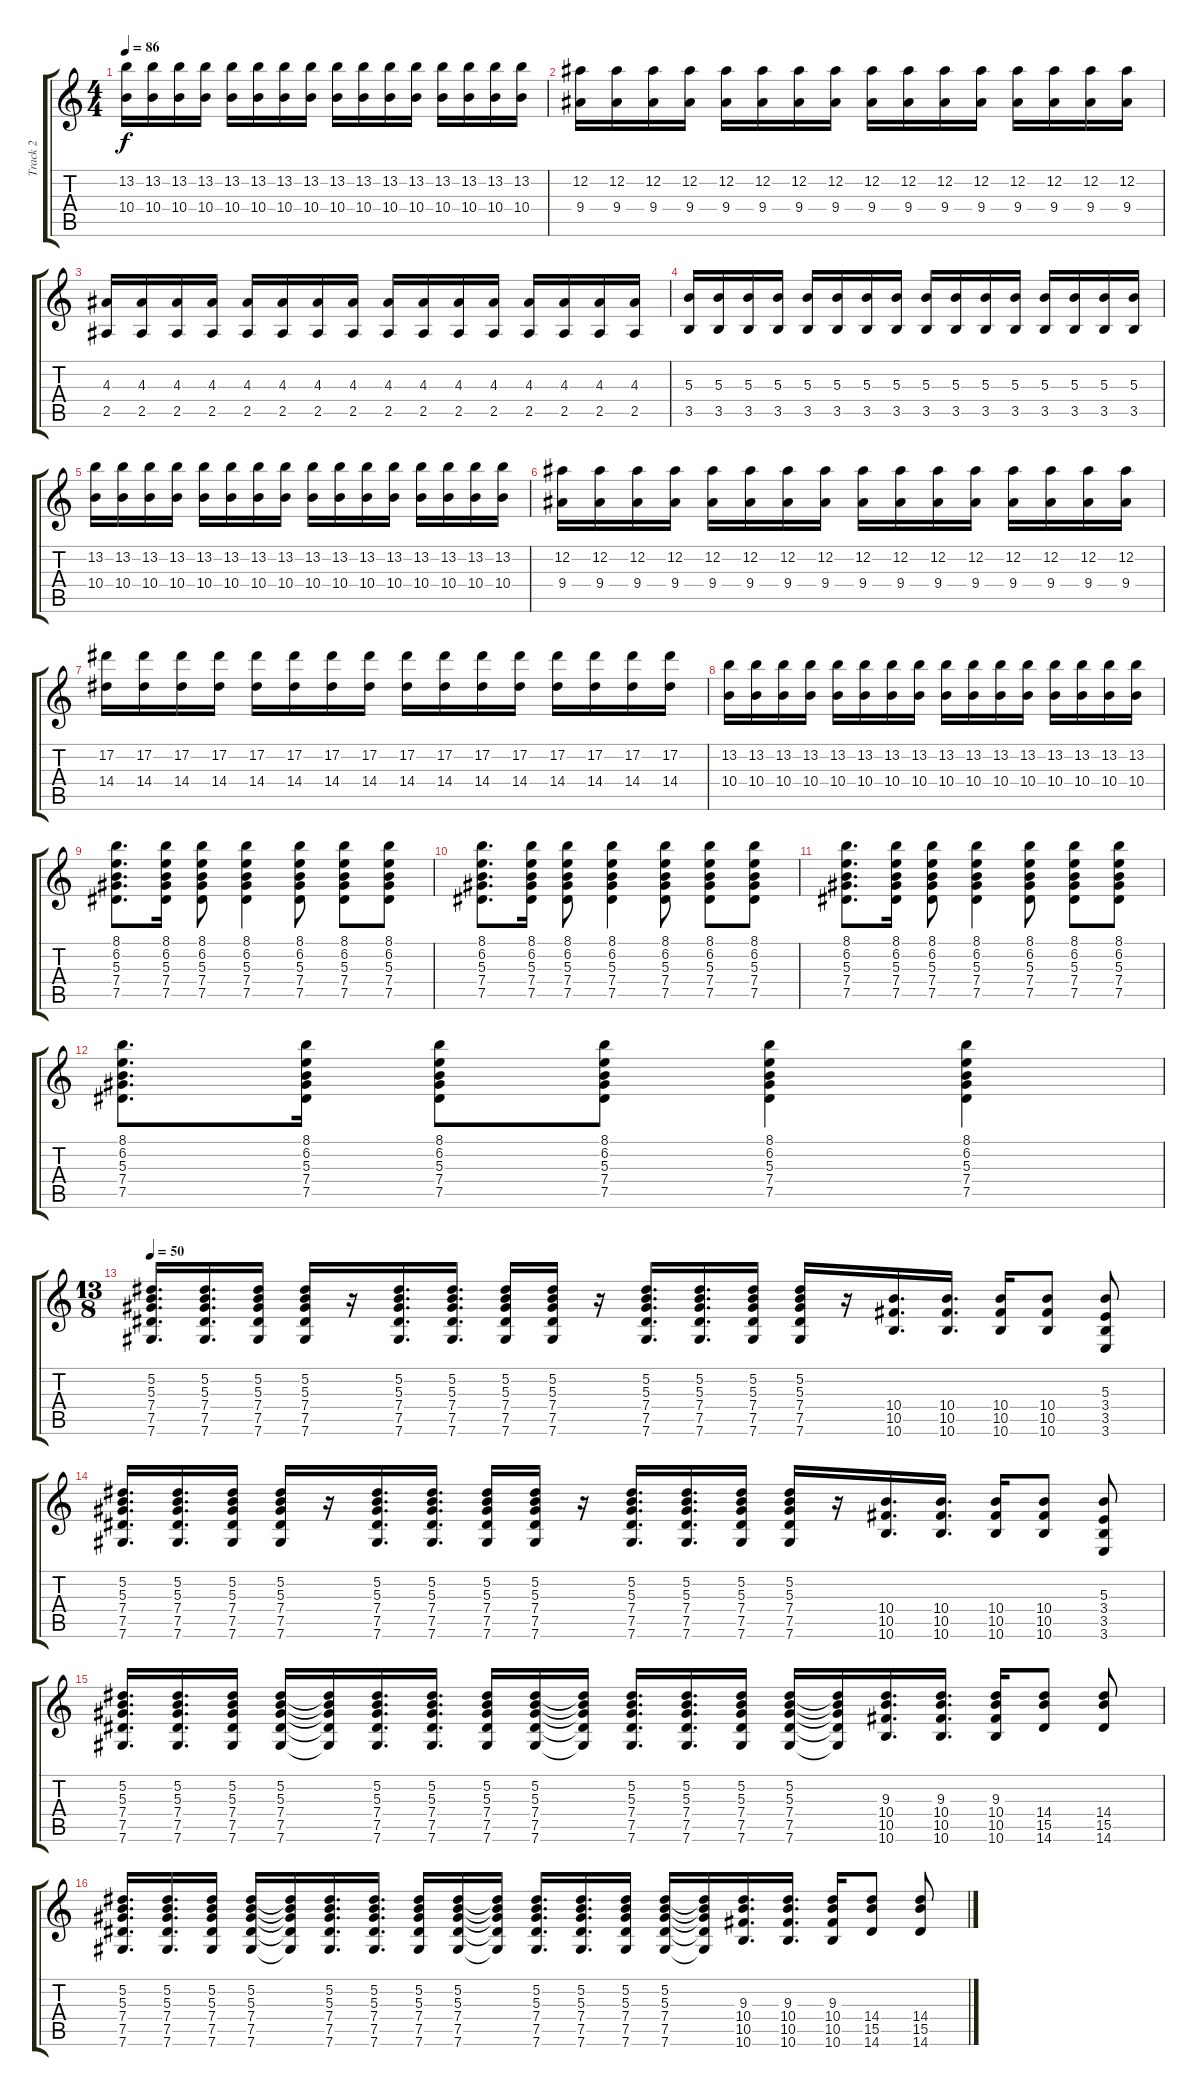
\track ("Track 2" "Track 2") {instrument distortionguitar}
\staff {score tabs}
\tuning (Eb4 Bb3 Gb3 Db3 Ab2 Db2) {hide}
\ts (4 4)
\tempo 86
\clef g2
\ks c
(13.2 10.4).16{dy f} (13.2 10.4).16 (13.2 10.4).16 (13.2 10.4).16 (13.2 10.4).16 (13.2 10.4).16 (13.2 10.4).16 (13.2 10.4).16 (13.2 10.4).16 (13.2 10.4).16 (13.2 10.4).16 (13.2 10.4).16 (13.2 10.4).16 (13.2 10.4).16 (13.2 10.4).16 (13.2 10.4).16 |
(12.2 9.4).16 (12.2 9.4).16 (12.2 9.4).16 (12.2 9.4).16 (12.2 9.4).16 (12.2 9.4).16 (12.2 9.4).16 (12.2 9.4).16 (12.2 9.4).16 (12.2 9.4).16 (12.2 9.4).16 (12.2 9.4).16 (12.2 9.4).16 (12.2 9.4).16 (12.2 9.4).16 (12.2 9.4).16 |
(4.3 2.5).16 (4.3 2.5).16 (4.3 2.5).16 (4.3 2.5).16 (4.3 2.5).16 (4.3 2.5).16 (4.3 2.5).16 (4.3 2.5).16 (4.3 2.5).16 (4.3 2.5).16 (4.3 2.5).16 (4.3 2.5).16 (4.3 2.5).16 (4.3 2.5).16 (4.3 2.5).16 (4.3 2.5).16 |
(5.3 3.5).16 (5.3 3.5).16 (5.3 3.5).16 (5.3 3.5).16 (5.3 3.5).16 (5.3 3.5).16 (5.3 3.5).16 (5.3 3.5).16 (5.3 3.5).16 (5.3 3.5).16 (5.3 3.5).16 (5.3 3.5).16 (5.3 3.5).16 (5.3 3.5).16 (5.3 3.5).16 (5.3 3.5).16 |
(13.2 10.4).16 (13.2 10.4).16 (13.2 10.4).16 (13.2 10.4).16 (13.2 10.4).16 (13.2 10.4).16 (13.2 10.4).16 (13.2 10.4).16 (13.2 10.4).16 (13.2 10.4).16 (13.2 10.4).16 (13.2 10.4).16 (13.2 10.4).16 (13.2 10.4).16 (13.2 10.4).16 (13.2 10.4).16 |
(12.2 9.4).16 (12.2 9.4).16 (12.2 9.4).16 (12.2 9.4).16 (12.2 9.4).16 (12.2 9.4).16 (12.2 9.4).16 (12.2 9.4).16 (12.2 9.4).16 (12.2 9.4).16 (12.2 9.4).16 (12.2 9.4).16 (12.2 9.4).16 (12.2 9.4).16 (12.2 9.4).16 (12.2 9.4).16 |
(17.2 14.4).16 (17.2 14.4).16 (17.2 14.4).16 (17.2 14.4).16 (17.2 14.4).16 (17.2 14.4).16 (17.2 14.4).16 (17.2 14.4).16 (17.2 14.4).16 (17.2 14.4).16 (17.2 14.4).16 (17.2 14.4).16 (17.2 14.4).16 (17.2 14.4).16 (17.2 14.4).16 (17.2 14.4).16 |
(13.2 10.4).16 (13.2 10.4).16 (13.2 10.4).16 (13.2 10.4).16 (13.2 10.4).16 (13.2 10.4).16 (13.2 10.4).16 (13.2 10.4).16 (13.2 10.4).16 (13.2 10.4).16 (13.2 10.4).16 (13.2 10.4).16 (13.2 10.4).16 (13.2 10.4).16 (13.2 10.4).16 (13.2 10.4).16 |
(8.1 6.2 5.3 7.4 7.5).8{d} (8.1 6.2 5.3 7.4 7.5).16 (8.1 6.2 5.3 7.4 7.5).8 (8.1 6.2 5.3 7.4 7.5).4 (8.1 6.2 5.3 7.4 7.5).8 (8.1 6.2 5.3 7.4 7.5).8 (8.1 6.2 5.3 7.4 7.5).8 |
(8.1 6.2 5.3 7.4 7.5).8{d} (8.1 6.2 5.3 7.4 7.5).16 (8.1 6.2 5.3 7.4 7.5).8 (8.1 6.2 5.3 7.4 7.5).4 (8.1 6.2 5.3 7.4 7.5).8 (8.1 6.2 5.3 7.4 7.5).8 (8.1 6.2 5.3 7.4 7.5).8 |
(8.1 6.2 5.3 7.4 7.5).8{d} (8.1 6.2 5.3 7.4 7.5).16 (8.1 6.2 5.3 7.4 7.5).8 (8.1 6.2 5.3 7.4 7.5).4 (8.1 6.2 5.3 7.4 7.5).8 (8.1 6.2 5.3 7.4 7.5).8 (8.1 6.2 5.3 7.4 7.5).8 |
(8.1 6.2 5.3 7.4 7.5).8{d} (8.1 6.2 5.3 7.4 7.5).16 (8.1 6.2 5.3 7.4 7.5).8 (8.1 6.2 5.3 7.4 7.5).8 (8.1 6.2 5.3 7.4 7.5).4 (8.1 6.2 5.3 7.4 7.5).4 |
\ts (13 8)
\tempo 50
(5.2 5.3 7.4 7.5 7.6).16{d} (5.2 5.3 7.4 7.5 7.6).16{d} (5.2 5.3 7.4 7.5 7.6).16 (5.2 5.3 7.4 7.5 7.6).16 r.16 (5.2 5.3 7.4 7.5 7.6).16{d} (5.2 5.3 7.4 7.5 7.6).16{d} (5.2 5.3 7.4 7.5 7.6).16 (5.2 5.3 7.4 7.5 7.6).16 r.16 (5.2 5.3 7.4 7.5 7.6).16{d} (5.2 5.3 7.4 7.5 7.6).16{d} (5.2 5.3 7.4 7.5 7.6).16 (5.2 5.3 7.4 7.5 7.6).16 r.16 (10.4 10.5 10.6).16{d} (10.4 10.5 10.6).16{d} (10.4 10.5 10.6).16 (10.4 10.5 10.6).8 (5.3 3.4 3.5 3.6).8 |
(5.2 5.3 7.4 7.5 7.6).16{d} (5.2 5.3 7.4 7.5 7.6).16{d} (5.2 5.3 7.4 7.5 7.6).16 (5.2 5.3 7.4 7.5 7.6).16 r.16 (5.2 5.3 7.4 7.5 7.6).16{d} (5.2 5.3 7.4 7.5 7.6).16{d} (5.2 5.3 7.4 7.5 7.6).16 (5.2 5.3 7.4 7.5 7.6).16 r.16 (5.2 5.3 7.4 7.5 7.6).16{d} (5.2 5.3 7.4 7.5 7.6).16{d} (5.2 5.3 7.4 7.5 7.6).16 (5.2 5.3 7.4 7.5 7.6).16 r.16 (10.4 10.5 10.6).16{d} (10.4 10.5 10.6).16{d} (10.4 10.5 10.6).16 (10.4 10.5 10.6).8 (5.3 3.4 3.5 3.6).8 |
(5.2 5.3 7.4 7.5 7.6).16{d} (5.2 5.3 7.4 7.5 7.6).16{d} (5.2 5.3 7.4 7.5 7.6).16 (5.2 5.3 7.4 7.5 7.6).16 (5.2{t} 5.3{t} 7.4{t} 7.5{t} 7.6{t}).16 (5.2 5.3 7.4 7.5 7.6).16{d} (5.2 5.3 7.4 7.5 7.6).16{d} (5.2 5.3 7.4 7.5 7.6).16 (5.2 5.3 7.4 7.5 7.6).16 (5.2{t} 5.3{t} 7.4{t} 7.5{t} 7.6{t}).16 (5.2 5.3 7.4 7.5 7.6).16{d} (5.2 5.3 7.4 7.5 7.6).16{d} (5.2 5.3 7.4 7.5 7.6).16 (5.2 5.3 7.4 7.5 7.6).16 (5.2{t} 5.3{t} 7.4{t} 7.5{t} 7.6{t}).16 (9.3 10.4 10.5 10.6).16{d} (9.3 10.4 10.5 10.6).16{d} (9.3 10.4 10.5 10.6).16 (14.4 15.5 14.6).8 (14.4 15.5 14.6).8 |
(5.2 5.3 7.4 7.5 7.6).16{d} (5.2 5.3 7.4 7.5 7.6).16{d} (5.2 5.3 7.4 7.5 7.6).16 (5.2 5.3 7.4 7.5 7.6).16 (5.2{t} 5.3{t} 7.4{t} 7.5{t} 7.6{t}).16 (5.2 5.3 7.4 7.5 7.6).16{d} (5.2 5.3 7.4 7.5 7.6).16{d} (5.2 5.3 7.4 7.5 7.6).16 (5.2 5.3 7.4 7.5 7.6).16 (5.2{t} 5.3{t} 7.4{t} 7.5{t} 7.6{t}).16 (5.2 5.3 7.4 7.5 7.6).16{d} (5.2 5.3 7.4 7.5 7.6).16{d} (5.2 5.3 7.4 7.5 7.6).16 (5.2 5.3 7.4 7.5 7.6).16 (5.2{t} 5.3{t} 7.4{t} 7.5{t} 7.6{t}).16 (9.3 10.4 10.5 10.6).16{d} (9.3 10.4 10.5 10.6).16{d} (9.3 10.4 10.5 10.6).16 (14.4 15.5 14.6).8 (14.4 15.5 14.6).8
